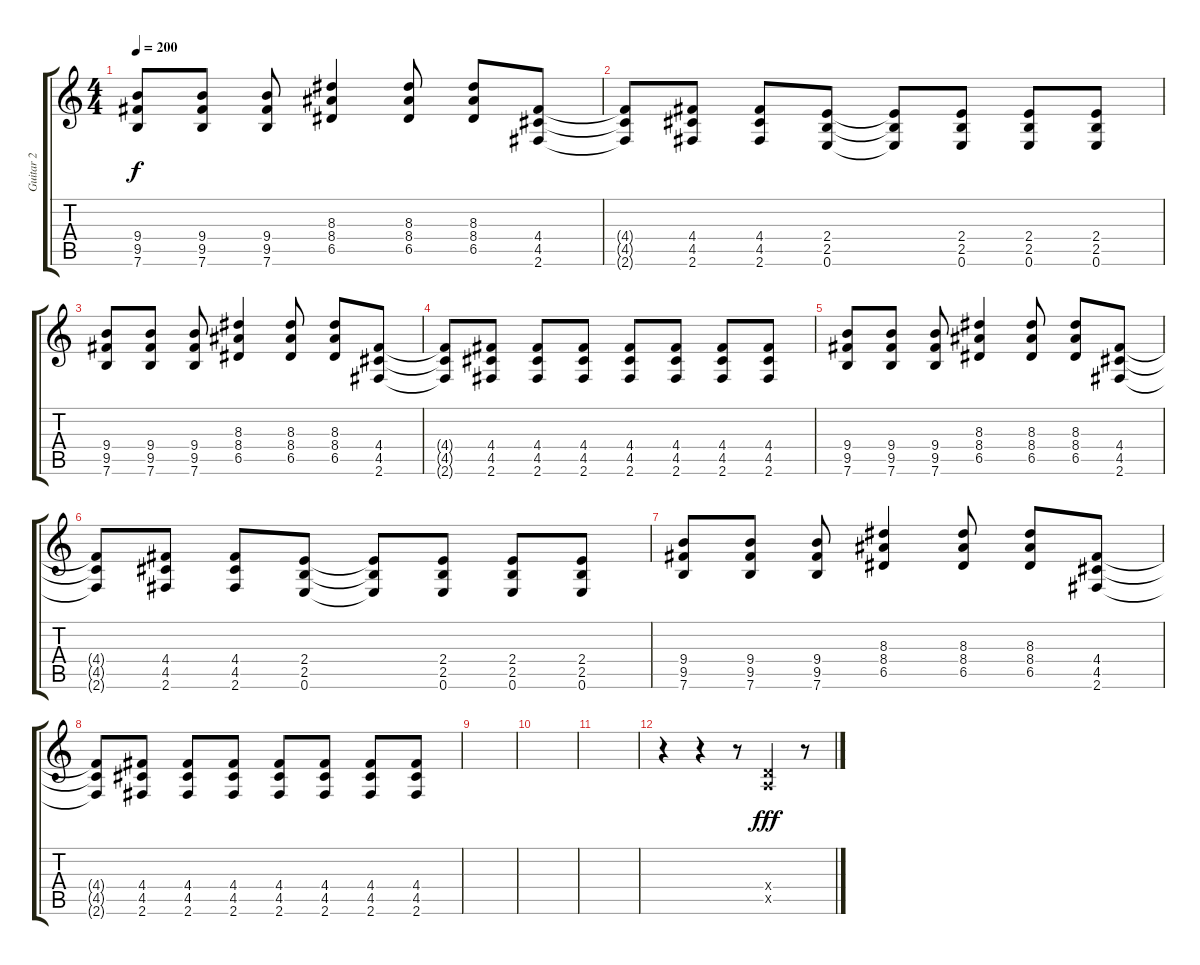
\track ("Guitar 2" "Guitar 2") {instrument distortionguitar}
\staff {score tabs}
\tuning (E4 B3 G3 D3 A2 E2) {hide}
\ts (4 4)
\tempo 200
\clef g2
\ks c
(9.4 9.5 7.6).8{dy f instrument distortionguitar} (9.4 9.5 7.6).8 (9.4 9.5 7.6).8 (8.3 8.4 6.5).4 (8.3 8.4 6.5).8 (8.3 8.4 6.5).8 (4.4 4.5 2.6).8 |
(4.4{t} 4.5{t} 2.6{t}).8 (4.4 4.5 2.6).8 (4.4 4.5 2.6).8 (2.4 2.5 0.6).8 (2.4{t} 2.5{t} 0.6{t}).8 (2.4 2.5 0.6).8 (2.4 2.5 0.6).8 (2.4 2.5 0.6).8 |
(9.4 9.5 7.6).8 (9.4 9.5 7.6).8 (9.4 9.5 7.6).8 (8.3 8.4 6.5).4 (8.3 8.4 6.5).8 (8.3 8.4 6.5).8 (4.4 4.5 2.6).8 |
(4.4{t} 4.5{t} 2.6{t}).8 (4.4 4.5 2.6).8 (4.4 4.5 2.6).8 (4.4 4.5 2.6).8 (4.4 4.5 2.6).8 (4.4 4.5 2.6).8 (4.4 4.5 2.6).8 (4.4 4.5 2.6).8 |
(9.4 9.5 7.6).8 (9.4 9.5 7.6).8 (9.4 9.5 7.6).8 (8.3 8.4 6.5).4 (8.3 8.4 6.5).8 (8.3 8.4 6.5).8 (4.4 4.5 2.6).8 |
(4.4{t} 4.5{t} 2.6{t}).8 (4.4 4.5 2.6).8 (4.4 4.5 2.6).8 (2.4 2.5 0.6).8 (2.4{t} 2.5{t} 0.6{t}).8 (2.4 2.5 0.6).8 (2.4 2.5 0.6).8 (2.4 2.5 0.6).8 |
(9.4 9.5 7.6).8 (9.4 9.5 7.6).8 (9.4 9.5 7.6).8 (8.3 8.4 6.5).4 (8.3 8.4 6.5).8 (8.3 8.4 6.5).8 (4.4 4.5 2.6).8 |
(4.4{t} 4.5{t} 2.6{t}).8 (4.4 4.5 2.6).8 (4.4 4.5 2.6).8 (4.4 4.5 2.6).8 (4.4 4.5 2.6).8 (4.4 4.5 2.6).8 (4.4 4.5 2.6).8 (4.4 4.5 2.6).8 |
|
|
|
r.4 r.4 r.8 (0.4{x} 0.5{x}).4{dy fff volume 16} r.8
